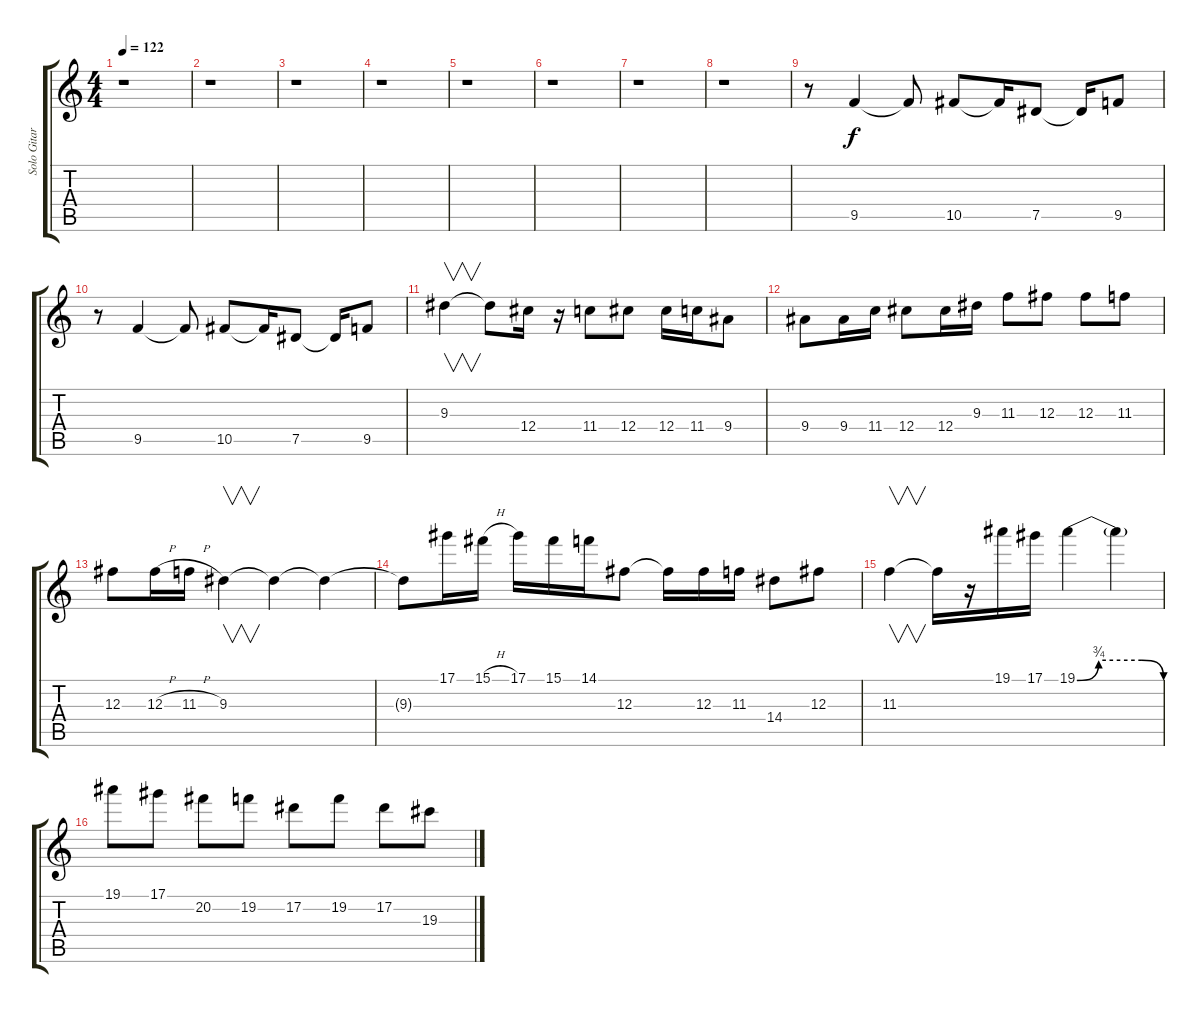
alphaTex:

\track ("Solo Gitar" "Solo Gitar") {instrument distortionguitar}
\staff {score tabs}
\tuning (Eb4 Bb3 Gb3 Db3 Ab2 Eb2) {hide}
\ts (4 4)
\tempo 122
\clef g2
\ks c
r.1{dy f instrument distortionguitar} |
r.1 |
r.1 |
r.1 |
r.1 |
r.1 |
r.1 |
r.1 |
r.8 9.5.4 9.5{t}.8 10.5.8 10.5{t}.16 7.5.8 7.5{t}.16 9.5.8 |
r.8 9.5.4 9.5{t}.8 10.5.8 10.5{t}.16 7.5.8 7.5{t}.16 9.5.8 |
9.3.4{v} 9.3{t}.8 12.4.16 r.16 11.4.8 12.4.8 12.4.16 11.4.16 9.4.8 |
9.4.8 9.4.16 11.4.16 12.4.8 12.4.16 9.3.16 11.3.8 12.3.8 12.3.8 11.3.8 |
12.3.8 12.3{h}.16 11.3{h}.16 9.3.4{v} 9.3{t}.4 9.3{t}.4 |
9.3{t}.8 17.1.16 15.1{h}.16 17.1.16 15.1.16 14.1.16 12.3.8 12.3{t}.16 12.3.16 11.3.16 14.4.8 12.3.8 |
11.3.4{v} 11.3{t}.16 r.16 19.1.16 17.1.16 19.1{be (custom 0 0 15 3 30 3 45 3 60 0)}.4 19.1{t}.4 |
19.1.8 17.1.8 20.2.8 19.2.8 17.2.8 19.2.8 17.2.8 19.3.8
